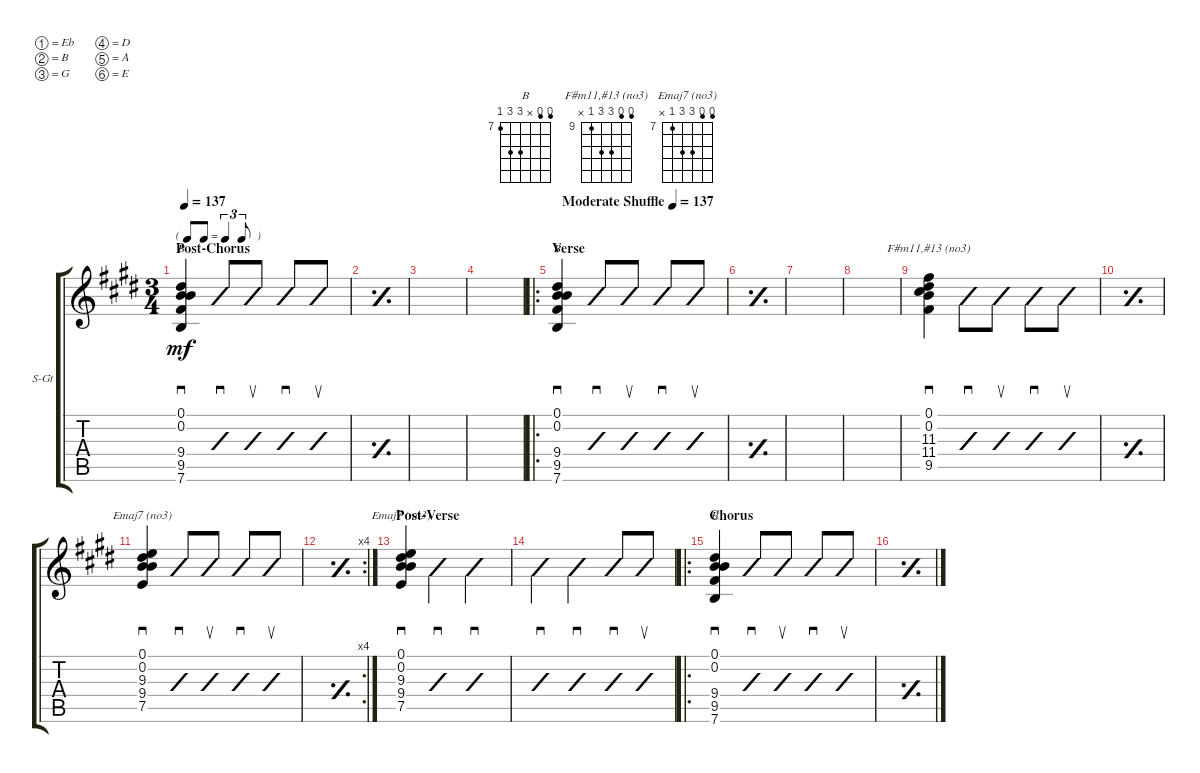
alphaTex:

\defaultSystemsLayout 4
\bracketExtendMode groupsimilarinstruments
\firstSystemTrackNameOrientation horizontal
\otherSystemsTrackNameOrientation horizontal
\track ("Steel Guitar" "S-Gt") {instrument acousticguitarsteel}
\staff {score tabs}
\tuning (Eb4 B3 G3 D3 A2 E2)
\chord ("B" 6 6 x 9 9 7) {firstfret 7}
\chord ("F#m11,#13 (no3)" 8 8 11 11 9 x) {firstfret 9}
\chord ("Emaj7 (no3)" 6 6 9 9 7 x) {firstfret 7}
\ts (3 4)
\tf triplet8th
\section ("" "Post-Chorus")
\tempo 137
\clef g2
\ks e
(7.6 9.5 9.4 0.2 0.1).4{sd ch "B" lyrics (0 "") lyrics (1 "") lyrics (2 "") lyrics (3 "") lyrics (4 "") dy mf} (7.6 9.5 9.4 0.2 0.1).8{sd slashed} (7.6 9.5 9.4 0.2 0.1).8{su slashed} (7.6 9.5 9.4 0.2 0.1).8{sd slashed} (7.6 9.5 9.4 0.2 0.1).8{su slashed} |
\simile simple
|
|
|
\ro
\section ("" "Verse")
\tempo (137 "Moderate Shuffle")
\simile none
(7.6 9.5 9.4 0.2 0.1).4{sd ch "B"} (7.6 9.5 9.4 0.2 0.1).8{sd slashed} (7.6 9.5 9.4 0.2 0.1).8{su slashed} (7.6 9.5 9.4 0.2 0.1).8{sd slashed} (7.6 9.5 9.4 0.2 0.1).8{su slashed} |
\simile simple
|
|
|
\simile none
(9.5 11.4 11.3 0.2 0.1).4{sd ch "F#m11,#13 (no3)"} (9.5 11.4 11.3 0.2 0.1).8{sd slashed} (9.5 11.4 11.3 0.2 0.1).8{su slashed} (9.5 11.4 11.3 0.2 0.1).8{sd slashed} (9.5 11.4 11.3 0.2 0.1).8{su slashed} |
\simile simple
|
\simile none
(7.5 9.4 9.3 0.2 0.1).4{sd ch "Emaj7 (no3)"} (7.5 9.4 9.3 0.2 0.1).8{sd slashed} (7.5 9.4 9.3 0.2 0.1).8{su slashed} (7.5 9.4 9.3 0.2 0.1).8{sd slashed} (7.5 9.4 9.3 0.2 0.1).8{su slashed} |
\rc 4
\simile simple
|
\section ("" "Post-Verse")
\simile none
(7.5 9.4 9.3 0.2 0.1).4{sd ch "Emaj7 (no3)" lyrics (0 "") lyrics (1 "") lyrics (2 "") lyrics (3 "") lyrics (4 "")} (7.5 9.4 9.3 0.2 0.1).4{sd slashed} (7.5 9.4 9.3 0.2 0.1).4{sd slashed} |
(7.5 9.4 9.3 0.2 0.1).4{sd lyrics (0 "") lyrics (1 "") lyrics (2 "") lyrics (3 "") lyrics (4 "") slashed} (7.5 9.4 9.3 0.2 0.1).4{sd slashed} (7.5 9.4 9.3 0.2 0.1).8{sd slashed} (7.5 9.4 9.3 0.2 0.1).8{su slashed} |
\ro
\section ("" "Chorus")
(7.6 9.5 9.4 0.2 0.1).4{sd ch "B"} (7.6 9.5 9.4 0.2 0.1).8{sd slashed} (7.6 9.5 9.4 0.2 0.1).8{su slashed} (7.6 9.5 9.4 0.2 0.1).8{sd slashed} (7.6 9.5 9.4 0.2 0.1).8{su slashed} |
\simile simple
